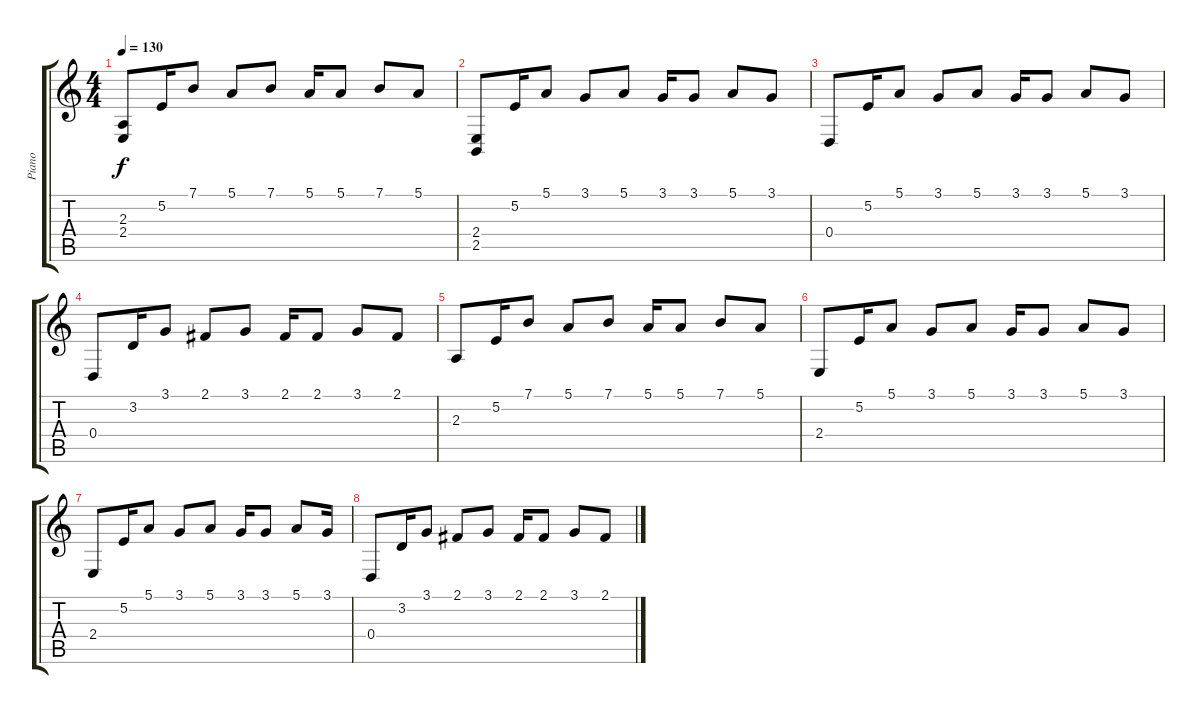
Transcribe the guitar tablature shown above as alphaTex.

\track ("Piano" "Piano") {instrument brightacousticpiano}
\staff {score tabs}
\tuning (E4 B3 G3 D3 A2 E2) {hide}
\ts (4 4)
\tempo 130
\clef g2
\ks c
(2.3 2.4).8{dy f} 5.2.16 7.1.8 5.1.8 7.1.8 5.1.16 5.1.8 7.1.8 5.1.8 |
(2.4 2.5).8 5.2.16 5.1.8 3.1.8 5.1.8 3.1.16 3.1.8 5.1.8 3.1.8 |
0.4.8 5.2.16 5.1.8 3.1.8 5.1.8 3.1.16 3.1.8 5.1.8 3.1.8 |
0.4.8 3.2.16 3.1.8 2.1.8 3.1.8 2.1.16 2.1.8 3.1.8 2.1.8 |
2.3.8 5.2.16 7.1.8 5.1.8 7.1.8 5.1.16 5.1.8 7.1.8 5.1.8 |
2.4.8 5.2.16 5.1.8 3.1.8 5.1.8 3.1.16 3.1.8 5.1.8 3.1.8 |
2.4.8 5.2.16 5.1.8 3.1.8 5.1.8 3.1.16 3.1.8 5.1.8 3.1.16 |
0.4.8 3.2.16 3.1.8 2.1.8 3.1.8 2.1.16 2.1.8 3.1.8 2.1.8
